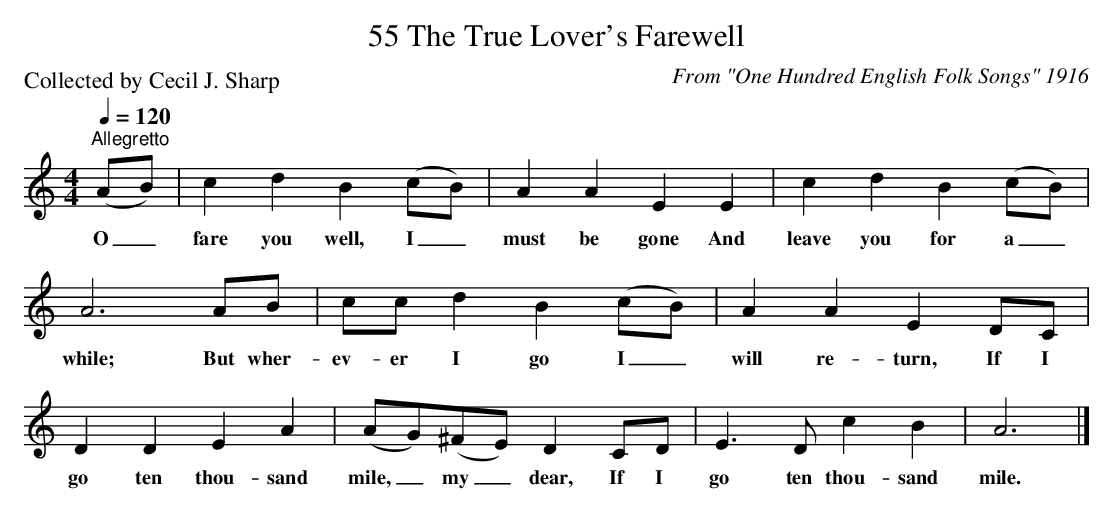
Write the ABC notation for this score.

X:1
T:55 The True Lover's Farewell
C:From "One Hundred English Folk Songs" 1916
P:Collected by Cecil J. Sharp
Q:1/4=120
L:1/8
M:4/4
K:Am
"^Allegretto" (AB) | c2 d2 B2 (cB) | A2 A2 E2 E2 | c2 d2 B2 (cB) |$ A6 AB | cc d2 B2 (cB) |
w: O _|fare you well, I _|must be gone And|leave you for a _|while; But wher-|ev- er I go I _|
A2 A2 E2 DC |$ D2 D2 E2 A2 | (AG)(^FE) D2 CD | E3 D c2 B2 | A6 |]
w: will re- turn, If I|go ten thou- sand|mile, _ my _ dear, If I|go ten thou- sand|mile.|
